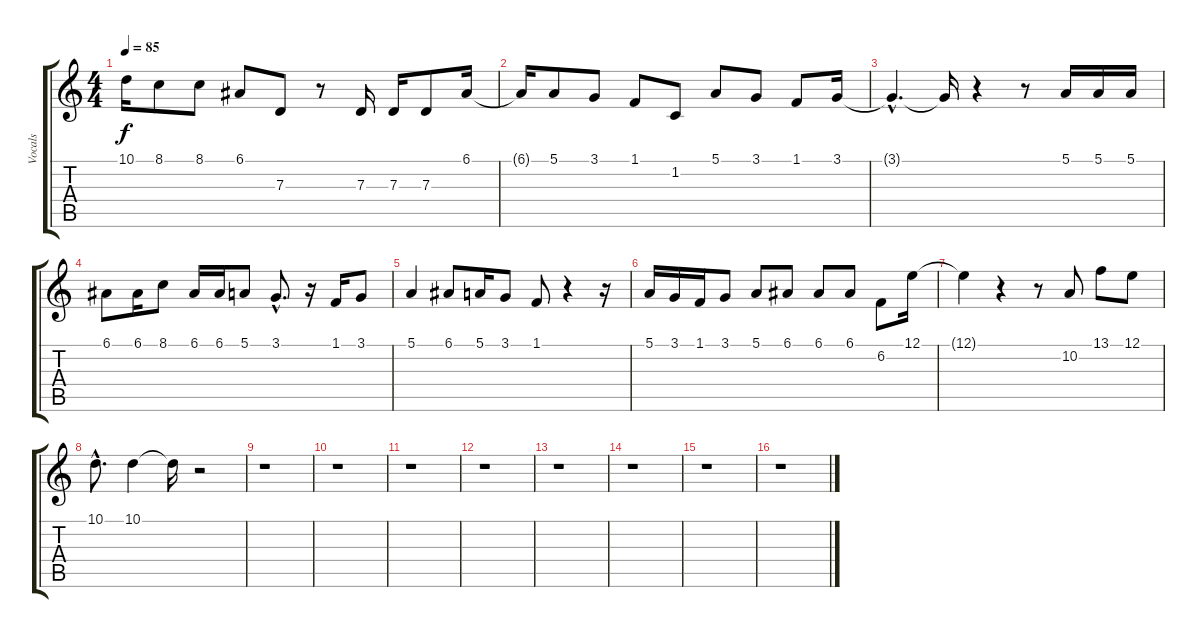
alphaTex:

\track ("Vocals" "Vocals") {instrument lead6voice}
\staff {score tabs}
\tuning (E4 B3 G3 D3 A2 E2) {hide}
\ts (4 4)
\tempo 85
\clef g2
\ks c
10.1{t}.16{dy f} 8.1.8 8.1.8 6.1.8 7.3.8 r.8 7.3.16 7.3.16 7.3.8 6.1.16 |
6.1{t}.16 5.1.8 3.1.8 1.1.8 1.2.8 5.1.8 3.1.8 1.1.8 3.1.16 |
3.1{hac t}.4{d} 3.1{t}.16 r.4 r.8 5.1.16 5.1.16 5.1.16 |
6.1.8 6.1.16 8.1.8 6.1.16 6.1.16 5.1.8 3.1{hac}.8{d} r.16 1.1.16 3.1.8 |
5.1.4 6.1.8 5.1.16 3.1.8 1.1.8 r.4 r.16 |
5.1.16 3.1.16 1.1.16 3.1.8 5.1.8 6.1.8 6.1.8 6.1.8 6.2.8 12.1.16 |
12.1{t}.4 r.4 r.8 10.2.8 13.1.8 12.1.8 |
10.1{hac}.8{d} 10.1.4 10.1{t}.16 r.2 |
r.1 |
r.1 |
r.1 |
r.1 |
r.1 |
r.1 |
r.1 |
r.1
